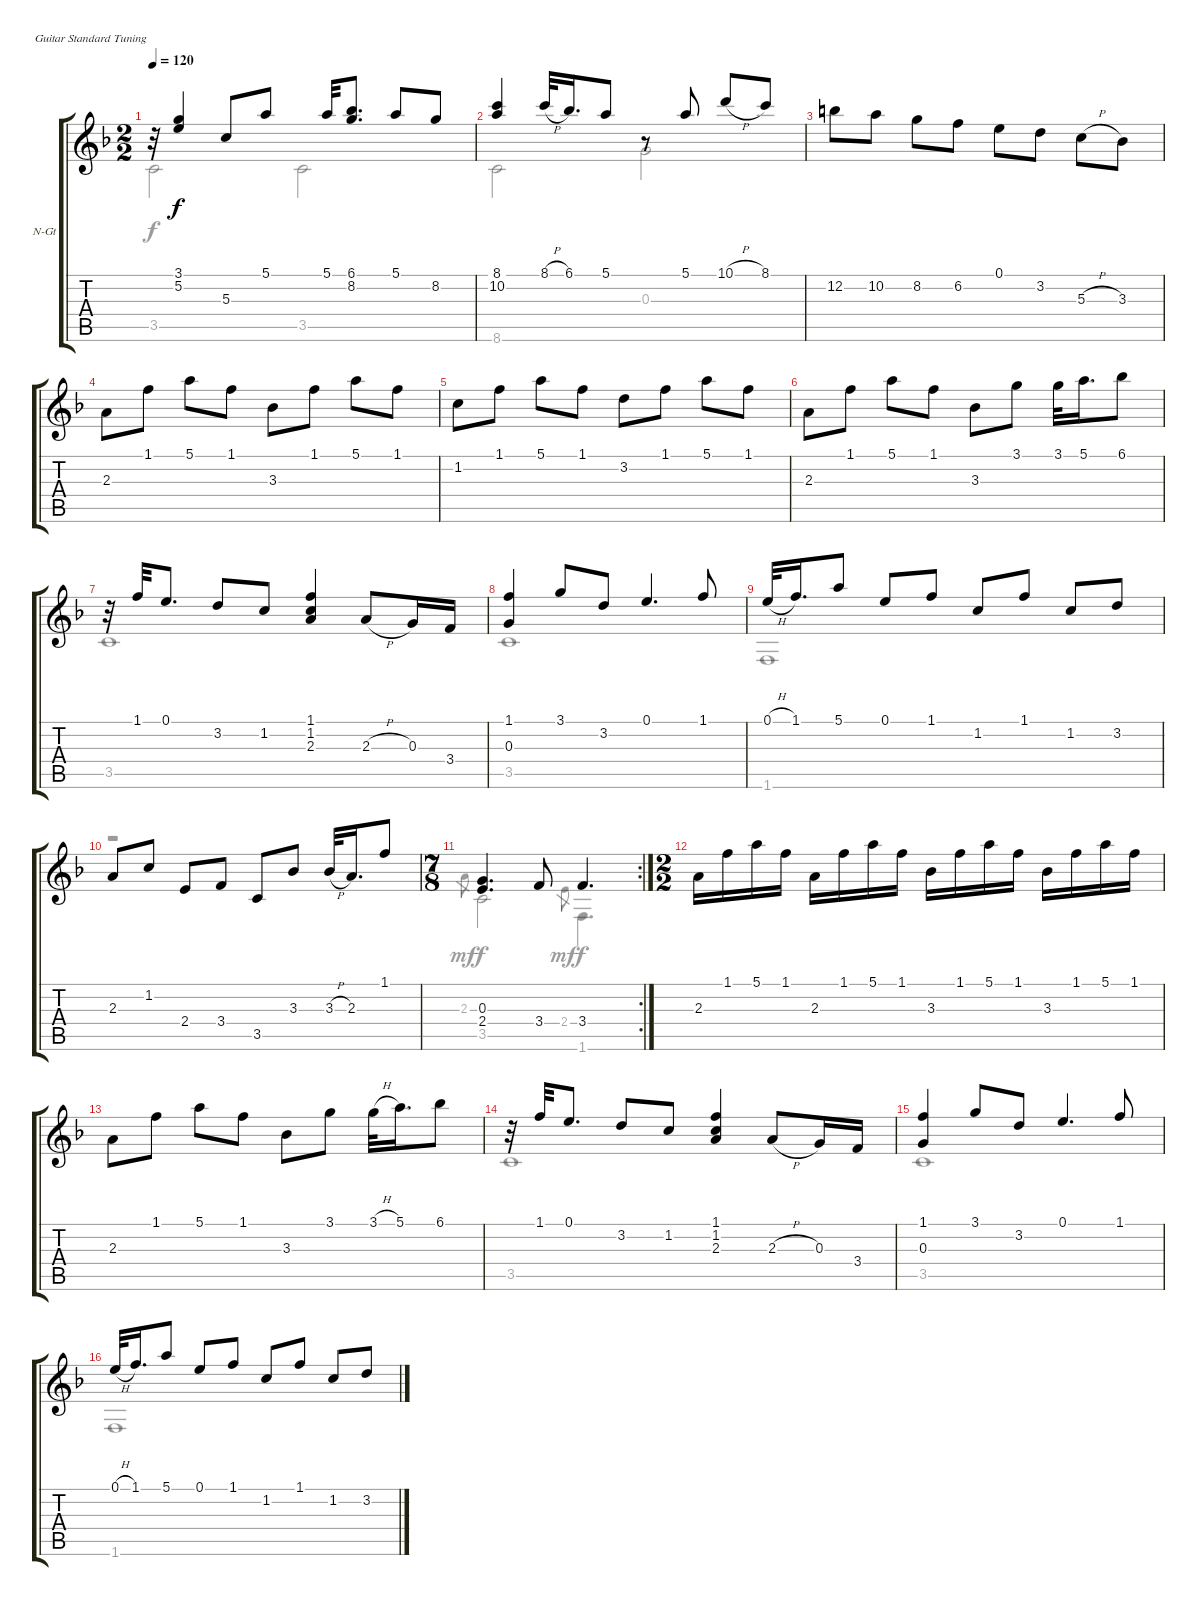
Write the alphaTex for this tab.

\bracketExtendMode groupsimilarinstruments
\firstSystemTrackNameOrientation horizontal
\otherSystemsTrackNameOrientation horizontal
\track ("Allemande" "N-Gt") {instrument acousticguitarnylon}
\staff {score tabs}
\tuning (E4 B3 G3 D3 A2 E2)
\voice
\ts (2 2)
\tempo 120
\clef g2
\ks f
r.32{dy f} (3.1 5.2).4 5.3.8 5.1.8 5.1.32 (6.1 8.2).8{d} 5.1.8 8.2.8 |
(8.1 10.2).4 8.1{h}.32 6.1.16{d} 5.1.8 r.8 5.1.8 10.1{h}.8 8.1.8 |
12.2.8 10.2.8 8.2.8 6.2.8 0.1.8 3.2.8 5.3{h}.8 3.3.8 |
2.3.8 1.1.8 5.1.8 1.1.8 3.3.8 1.1.8 5.1.8 1.1.8 |
1.2.8 1.1.8 5.1.8 1.1.8 3.2.8 1.1.8 5.1.8 1.1.8 |
2.3.8 1.1.8 5.1.8 1.1.8 3.3.8 3.1.8 3.1.32 5.1.16{d} 6.1.8 |
r.32 1.1.32 0.1.8{d} 3.2.8 1.2.8 (1.1 1.2 2.3).4 2.3{h}.8 0.3.16 3.4.16 |
(1.1 0.3).4 3.1.8 3.2.8 0.1.4{d} 1.1.8 |
0.1{h}.32 1.1.16{d} 5.1.8 0.1.8 1.1.8 1.2.8 1.1.8 1.2.8 3.2.8 |
2.3.8 1.2.8 2.4.8 3.4.8 3.5.8 3.3.8 3.3{h}.32 2.3.16{d} 1.1.8 |
\rc 2
\ts (7 8)
\beaming (8 2 2 2 2)
(0.3 2.4).4{d} 3.4.8 3.4.4{d} |
\ts (2 2)
\beaming (8 2 2 2 2)
2.3.16 1.1.16 5.1.16 1.1.16 2.3.16 1.1.16 5.1.16 1.1.16 3.3.16 1.1.16 5.1.16 1.1.16 3.3.16 1.1.16 5.1.16 1.1.16 |
2.3.8 1.1.8 5.1.8 1.1.8 3.3.8 3.1.8 3.1{h}.32 5.1.16{d} 6.1.8 |
r.32 1.1.32 0.1.8{d} 3.2.8 1.2.8 (1.1 1.2 2.3).4 2.3{h}.8 0.3.16 3.4.16 |
(1.1 0.3).4 3.1.8 3.2.8 0.1.4{d} 1.1.8 |
0.1{h}.32 1.1.16{d} 5.1.8 0.1.8 1.1.8 1.2.8 1.1.8 1.2.8 3.2.8
\voice
\clef g2
\ottava regular
\simile none
\ks f
3.5.2{dy f} 3.5.2 |
8.6.2 0.3.2 |
|
|
|
|
3.5.1 |
3.5.1 |
1.6.1 |
r.1 |
2.3.8{gr dy mf} 3.5.2{dy f} 2.4.8{gr dy mf} 1.6.4{d dy f} |
|
|
3.5.1 |
3.5.1 |
1.6.1
